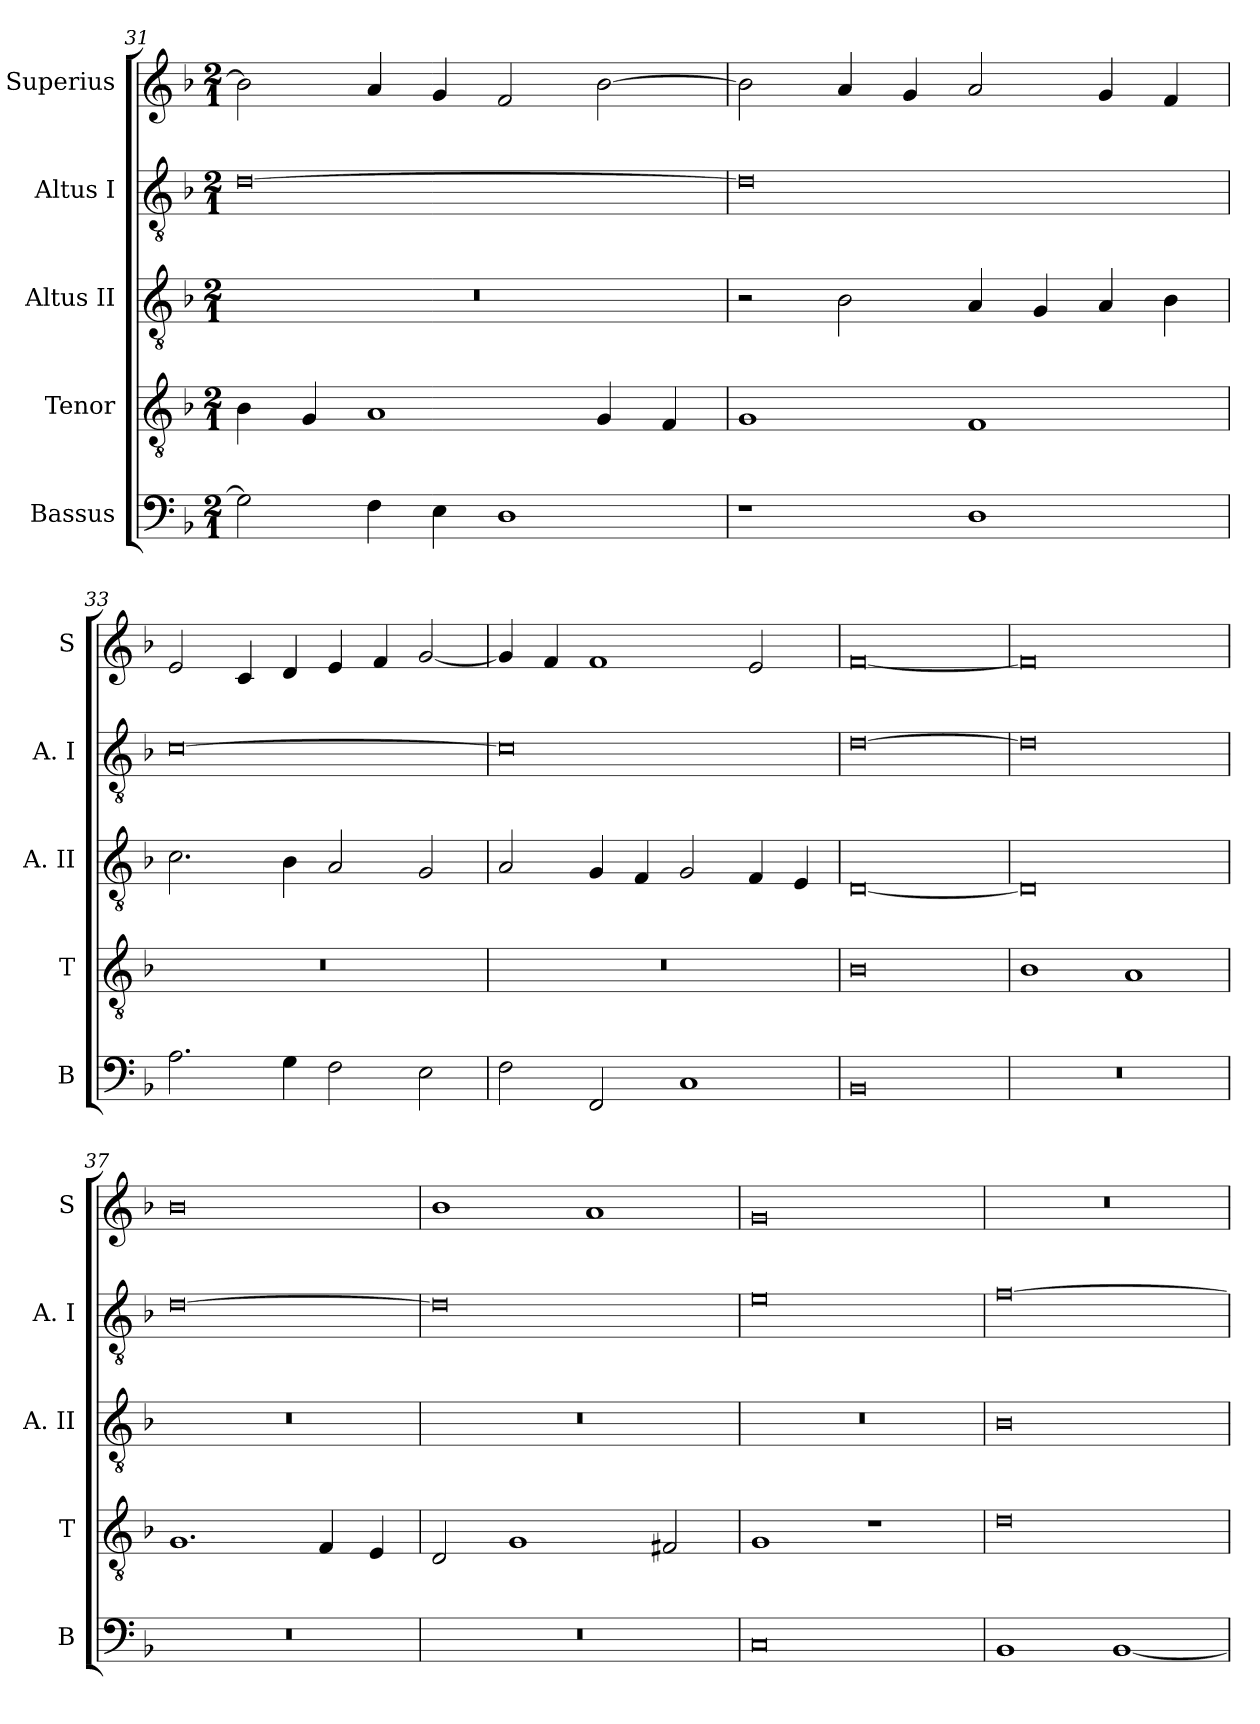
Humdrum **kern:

**kern	**kern	**kern	**kern	**kern
*part5	*part4	*part3	*part2	*part1
*staff5	*staff4	*staff3	*staff2	*staff1
*I"Bassus	*I"Tenor	*I"Altus II	*I"Altus I	*I"Superius
*I'B	*I'T	*I'A. II	*I'A. I	*I'S
*clefF4	*clefGv2	*clefGv2	*clefGv2	*clefG2
*k[b-]	*k[b-]	*k[b-]	*k[b-]	*k[b-]
*F:	*F:	*F:	*F:	*F:
*M2/1	*M2/1	*M2/1	*M2/1	*M2/1
=31	=31	=31	=31	=31
2G]	4B-	0r	[0d	2b-]
.	4G	.	.	.
4F	1A	.	.	4a
4E	.	.	.	4g
1D	.	.	.	2f
.	4G	.	.	[2b-
.	4F	.	.	.
=32	=32	=32	=32	=32
1r	1G	2r	0d]	2b-]
.	.	2B-	.	4a
.	.	.	.	4g
1D	1F	4A	.	2a
.	.	4G	.	.
.	.	4A	.	4g
.	.	4B-	.	4f
=33	=33	=33	=33	=33
2.A	0r	2.c	[0c	2e
.	.	.	.	4c
4G	.	4B-	.	4d
2F	.	2A	.	4e
.	.	.	.	4f
2E	.	2G	.	[2g
=34	=34	=34	=34	=34
2F	0r	2A	0c]	4g]
.	.	.	.	4f
2FF	.	4G	.	1f
.	.	4F	.	.
1C	.	2G	.	.
.	.	4F	.	2e
.	.	4E	.	.
=35	=35	=35	=35	=35
0BB-	0B-	[0D	[0d	[0f
=36	=36	=36	=36	=36
0r	1B-	0D]	0d]	0f]
.	1A	.	.	.
=37	=37	=37	=37	=37
0r	1.G	0r	[0d	0b-
.	4F	.	.	.
.	4E	.	.	.
=38	=38	=38	=38	=38
0r	2D	0r	0d]	1b-
.	1G	.	.	.
.	.	.	.	1a
.	2F#X	.	.	.
=39	=39	=39	=39	=39
0C	1G	0r	0e	0g
.	1r	.	.	.
=40	=40	=40	=40	=40
1BB-	0d	0B-	[0f	0r
[1BB-	.	.	.	.
=	=	=	=	=
*-	*-	*-	*-	*-
